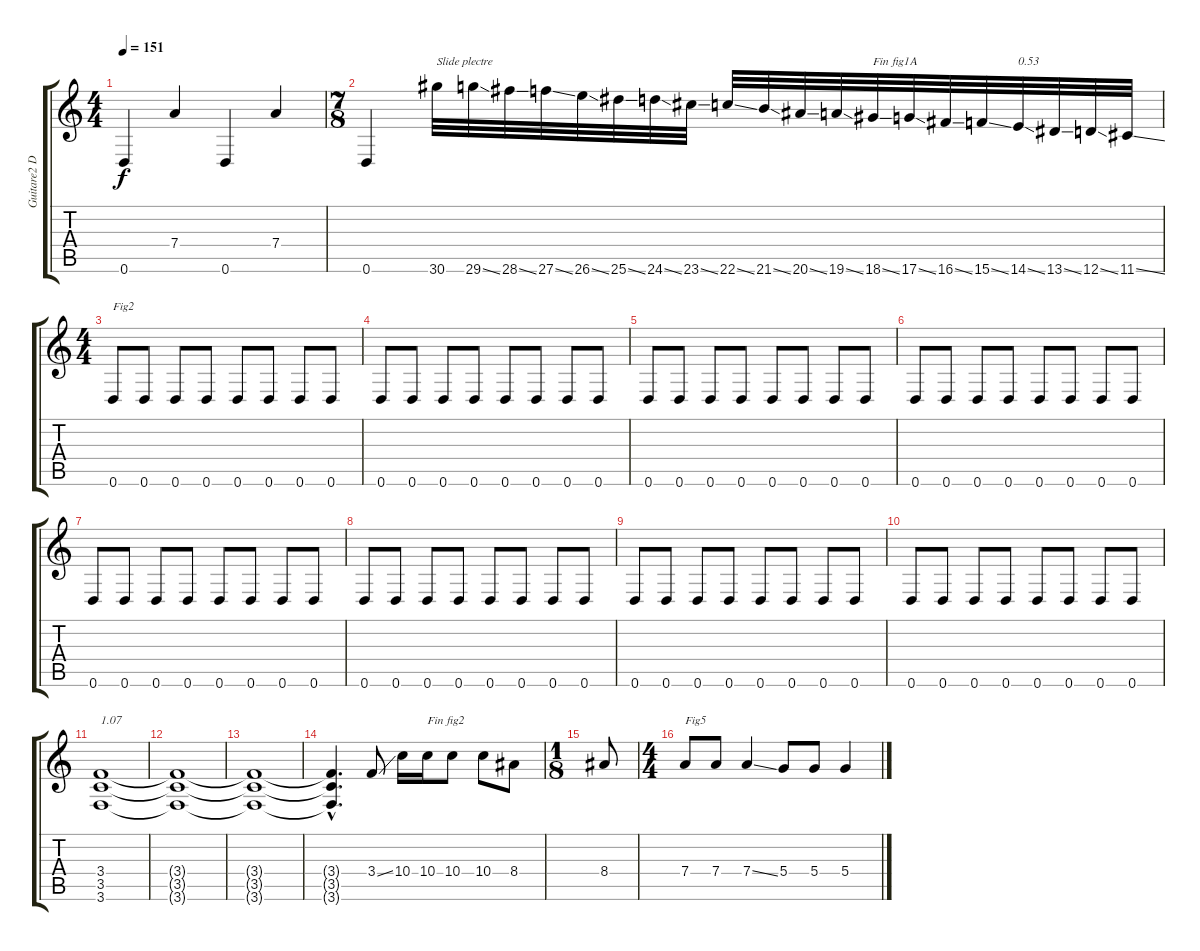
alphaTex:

\track ("Guitare2 Dr-D" "Guitare2 D") {instrument overdrivenguitar}
\staff {score tabs}
\tuning (E4 B3 G3 D3 A2 D2) {hide}
\ts (4 4)
\tempo 151
\clef g2
\ks c
0.6.4{dy f} 7.4.4 0.6.4 7.4.4 |
\ts (7 8)
0.6.4 30.6.32{txt "Slide plectre" instrument guitarfretnoise} 29.6{ss}.32 28.6{ss}.32 27.6{ss}.32 26.6{ss}.32 25.6{ss}.32 24.6{ss}.32 23.6{ss}.32 22.6{ss}.32 21.6{ss}.32 20.6{ss}.32 19.6{ss}.32 18.6{ss}.32{txt "Fin fig1A"} 17.6{ss}.32 16.6{ss}.32 15.6{ss}.32 14.6{ss}.32{txt "0.53"} 13.6{ss}.32 12.6{ss}.32 11.6{ss}.32 |
\ts (4 4)
0.6.8{txt "Fig2" instrument distortionguitar} 0.6.8 0.6.8 0.6.8 0.6.8 0.6.8 0.6.8 0.6.8 |
0.6.8 0.6.8 0.6.8 0.6.8 0.6.8 0.6.8 0.6.8 0.6.8 |
0.6.8 0.6.8 0.6.8 0.6.8 0.6.8 0.6.8 0.6.8 0.6.8 |
0.6.8 0.6.8 0.6.8 0.6.8 0.6.8 0.6.8 0.6.8 0.6.8 |
0.6.8 0.6.8 0.6.8 0.6.8 0.6.8 0.6.8 0.6.8 0.6.8 |
0.6.8 0.6.8 0.6.8 0.6.8 0.6.8 0.6.8 0.6.8 0.6.8 |
0.6.8 0.6.8 0.6.8 0.6.8 0.6.8 0.6.8 0.6.8 0.6.8 |
0.6.8 0.6.8 0.6.8 0.6.8 0.6.8 0.6.8 0.6.8 0.6.8 |
(3.4 3.5 3.6).1{txt "1.07"} |
(3.4{t} 3.5{t} 3.6{t}).1 |
(3.4{t} 3.5{t} 3.6{t}).1 |
(3.4{hac t} 3.5{hac t} 3.6{hac t}).4{d} 3.4{ss}.8 10.4.16 10.4.16{txt "Fin fig2"} 10.4.8 10.4.8 8.4.8 |
\ts (1 8)
8.4.8 |
\ts (4 4)
7.4.8{txt "Fig5"} 7.4.8 7.4{ss}.4 5.4.8 5.4.8 5.4{ss}.4
